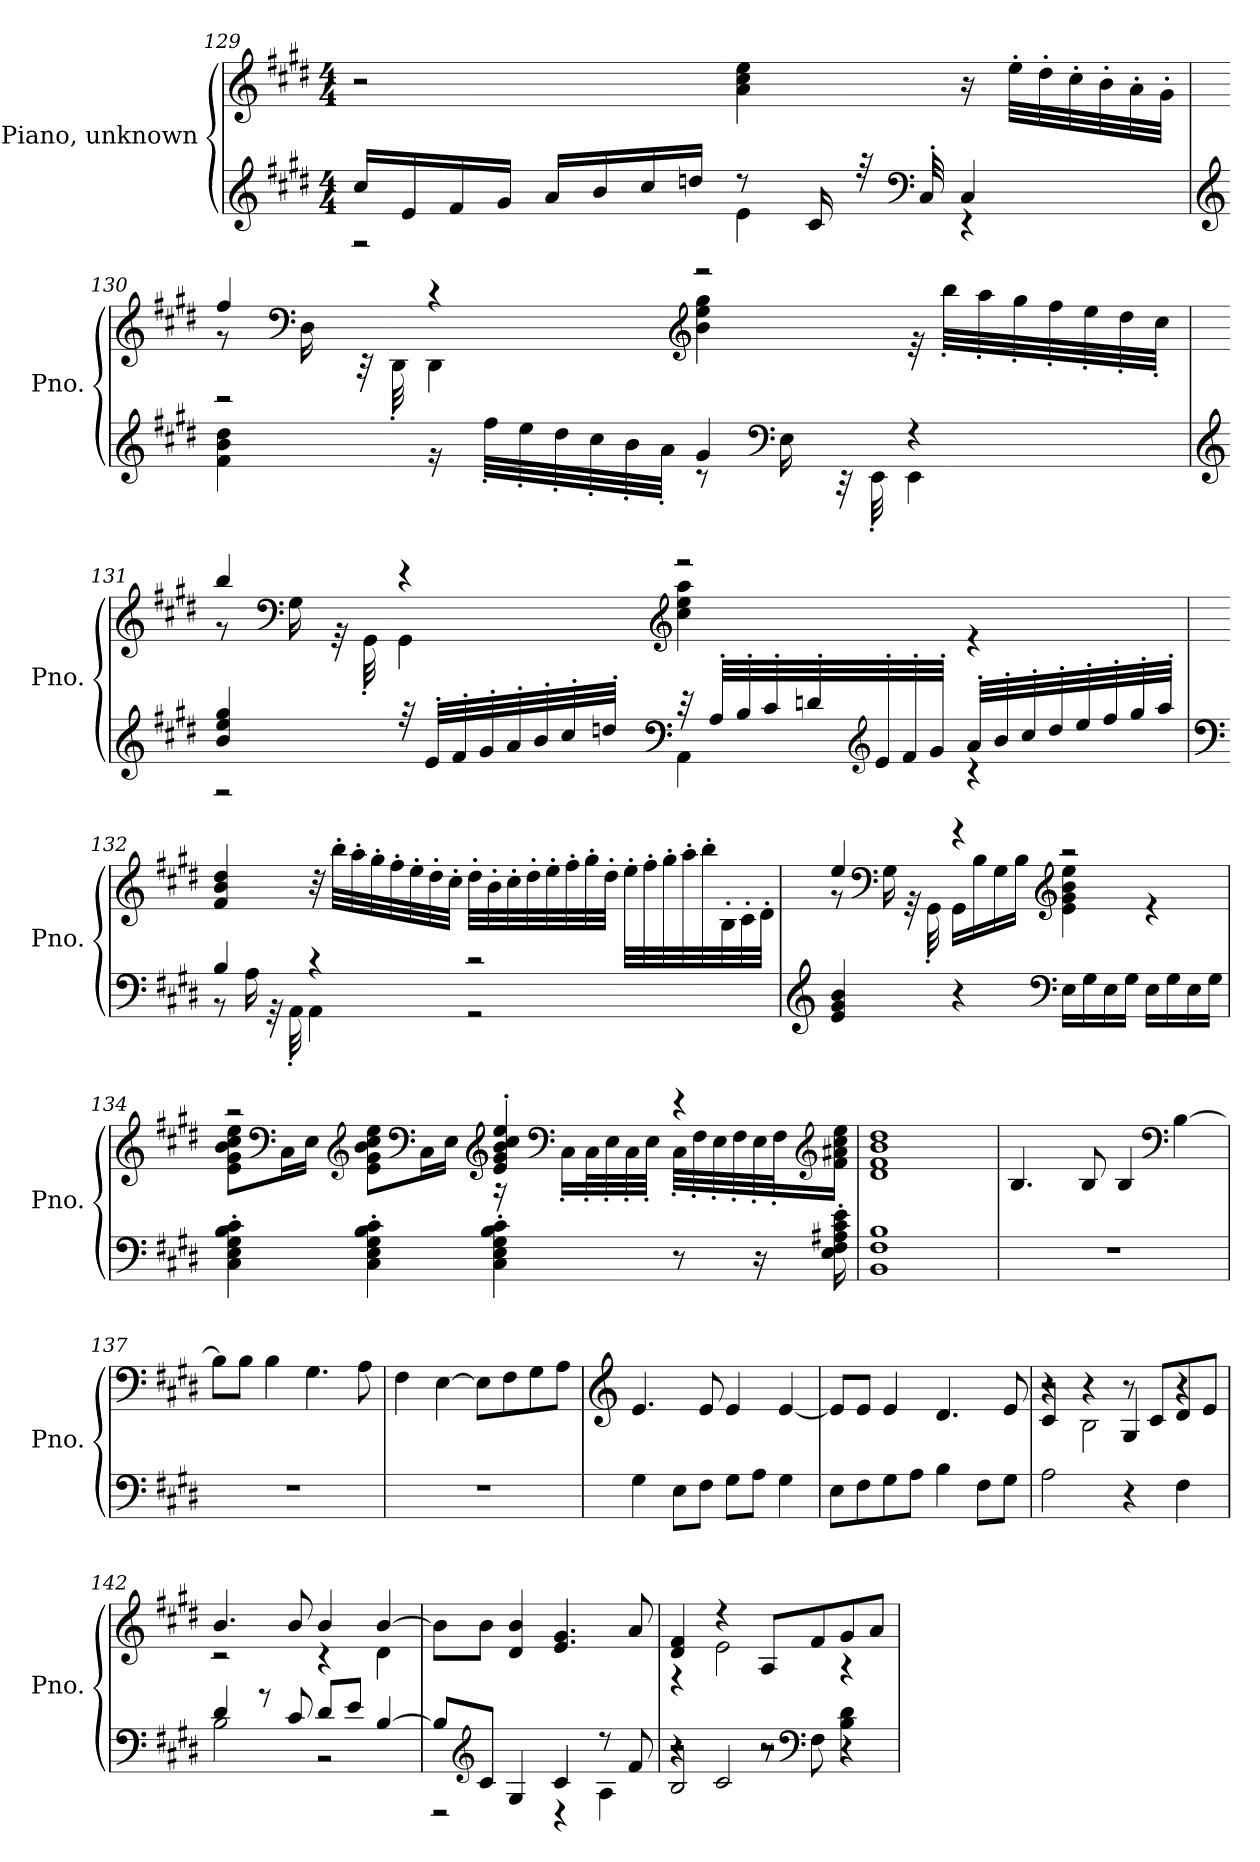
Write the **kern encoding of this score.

**kern	**kern
*part1	*part1
*staff2	*staff1
*I"Piano, unknown	*
*I'Pno.	*
!!LO:LB:g=z
*clefG2	*clefG2
*k[f#c#g#d#]	*k[f#c#g#d#]
*M4/4	*M4/4
=129	=129
*^	*
16cc#/LL	2r	2r
16e/	.	.
16f#/	.	.
16g#/JJ	.	.
16a/LL	.	.
16b/	.	.
16cc#/	.	.
16ddn/JJ	.	.
8r	4e\	4a\ 4cc#\ 4ee\
16c#/	.	.
32r	.	.
*clefF4	*	*
32C#'/	.	.
4C#/	4r	16r
.	.	32ee'\LLL
.	.	32dd#'\
.	.	32cc#'\
.	.	32b'\
.	.	32a'\
.	.	32g#'\JJJ
!!LO:LB:g=z
=130	=130	=130
*clefG2	*	*
*	*	*^
2r	4f#\ 4b\ 4dd#\	4ff#/	8r
*	*	*clefF4	*
.	.	.	16D#\
.	.	.	32r
.	.	.	32DD#'\
.	16r	4r	4DD#\
.	32ff#'\LLL	.	.
.	32ee'\	.	.
.	32dd#'\	.	.
.	32cc#'\	.	.
.	32b'\	.	.
.	32a'\JJJ	.	.
*	*	*clefG2	*
4g#/	8r	2r	4b\ 4ee\ 4gg#\
*clefF4	*	*	*
.	16E\	.	.
.	32r	.	.
.	32EE'\	.	.
4r	4EE\	.	32r
.	.	.	32bb'\LLL
.	.	.	32aa'\
.	.	.	32gg#'\
.	.	.	32ff#'\
.	.	.	32ee'\
.	.	.	32dd#'\
.	.	.	32cc#'\JJJ
!!LO:LB:g=z	!!
=131	=131	=131	=131
*clefG2	*	*	*
4b/ 4ee/ 4gg#/	2r	4bb/	8r
*	*	*clefF4	*
.	.	.	16G#\
.	.	.	32r
.	.	.	32GG#'\
32r	.	4r	4GG#\
32e'/LLL	.	.	.
32f#'/	.	.	.
32g#'/	.	.	.
32a'/	.	.	.
32b'/	.	.	.
32cc#'/	.	.	.
32ddn'/JJJ	.	.	.
*clefF4	*	*clefG2	*
32r	4AA\	2r	4cc#\ 4ee\ 4aa\
32A'/LLL	.	.	.
32B'/	.	.	.
32c#'/	.	.	.
32dn'/	.	.	.
*clefG2	*	*	*
32e'/	.	.	.
32f#'/	.	.	.
32g#'/JJJ	.	.	.
32a'/LLL	4r	.	4r
32b'/	.	.	.
32cc#'/	.	.	.
32dd'/	.	.	.
32ee'/	.	.	.
32ff#'/	.	.	.
32gg#'/	.	.	.
32aa'/JJJ	.	.	.
*	*	*v	*v
!!LO:LB:g=z
=132	=132	=132
*clefF4	*	*
4B/	8r	4f#/ 4b/ 4dd#/
.	16A\	.
.	32r	.
.	32AA'\	.
4r	4AA\	32r
.	.	32bb'\LLL
.	.	32aa'\
.	.	32gg#'\
.	.	32ff#'\
.	.	32ee'\
.	.	32dd#'\
.	.	32cc#'\JJJ
2r	2r	32dd#'\LLL
.	.	32b'\
.	.	32cc#'\
.	.	32dd#'\
.	.	32ee'\
.	.	32ff#'\
.	.	32gg#'\
.	.	32dd#'\JJJ
.	.	32ee'\LLL
.	.	32ff#'\
.	.	32gg#'\
.	.	32aa'\
.	.	32bb'\
.	.	32B'\
.	.	32c#'\
.	.	32d#'\JJJ
*v	*v	*
!!LO:PB:g=z
=133	=133
*clefG2	*
*	*^
4e/ 4g#/ 4b/	4ee/	8r
*	*clefF4	*
.	.	16G#\
.	.	32r
.	.	32GG#'\
4r	4r	16GG#\LL
.	.	16B\
.	.	16G#\
.	.	16B\JJ
*clefF4	*clefG2	*
16E\LL	2r	4e\ 4g#\ 4b\ 4ee\
16G#\	.	.
16E\	.	.
16G#\JJ	.	.
16E\LL	.	4r
16G#\	.	.
16E\	.	.
16G#\JJ	.	.
!!LO:LB:g=z	!!
=134	=134	=134
4C#\' 4E\' 4G#\' 4B\' 4c#\'	2r	8e\ 8g#\ 8b\ 8cc#\ 8ee\L
*	*clefF4	*
.	.	16C#\L
.	.	16E\JJ
*	*clefG2	*
4C#\' 4E\' 4G#\' 4B\' 4c#\'	.	8e\ 8g#\ 8b\ 8cc#\ 8ee\L
*	*clefF4	*
.	.	16C#\L
.	.	16E\JJ
*	*clefG2	*
4C#\' 4E\' 4G#\' 4B\' 4c#\'	4e/' 4g#/' 4b/' 4cc#/' 4ee/'	16r
*	*clefF4	*
.	.	16C#'\LL
.	.	32C#'\L
.	.	32E'\
.	.	32C#'\
.	.	32E'\JJJ
8r	4r	32C#'\LLL
.	.	32F#'\
.	.	32E'\
.	.	32F#'\
16r	.	32E'\
.	.	32F#'\J
*	*clefG2	*
16E\' 16F#\' 16A#X\' 16c#\' 16e\'	.	16f#\ 16a#X\ 16cc#\ 16ee\JJ
*	*v	*v
=135	=135
1BB 1F# 1B	1d# 1f# 1b 1dd#
=136	=136
1r	4.B/
.	8B/
.	4B/
*	*clefF4
.	[4B\
!!LO:LB:g=z
=137	=137
1r	8B\L]
.	8B\J
.	4B\
.	4.G#\
.	8A\
=138	=138
1r	4F#\
.	[4E\
.	8E\L]
.	8F#\
.	8G#\
.	8A\J
=139	=139
*	*clefG2
4G#\	4.e/
8E\L	.
8F#\J	8e/
8G#\L	4e/
8A\J	.
4G#\	[4e/
=140	=140
8E\L	8e/L]
8F#\	8e/J
8G#\	4e/
8A\J	.
4B\	4.d#/
8F#\L	.
8G#\J	8e/
=141	=141
*	*^
*	*	*^
2A\	4c#/	4r	2r
.	4r	2B\	.
4r	8r	.	4G#/
.	8c#/L	.	.
4F#\	8d#/	4r	4r
.	8e/J	.	.
*	*	*v	*v
!!LO:LB:g=z
=142	=142	=142
*^	*	*
4d#/	2B\	4.b/	2r
8r	.	.	.
8c#/	.	8b/	.
8d#/L	2r	4b/	4r
8e/J	.	.	.
[4B/	.	[4b/	4d#\
*	*	*v	*v
=143	=143	=143
8B/L]	2r	8b\L]
*clefG2	*	*
8c#/J	.	8b\J
4G#/	.	4d#/ 4b/
4c#/	4r	4.e/ 4.g#/
8r	4A\	.
8f#/	.	8a/
=144	=144	=144
*	*^	*^
4r	2r	2B/	4d#/ 4f#/	4r
2c#/	.	.	4r	2e\
.	8r	2r	8A/L	.
*clefF4	*	*	*	*
.	8F#\	.	8f#/	.
4r	4B\ 4d#\	.	8g#/	4r
.	.	.	8a/J	.
*v	*v	*v	*	*
*	*v	*v
=	=
*-	*-
